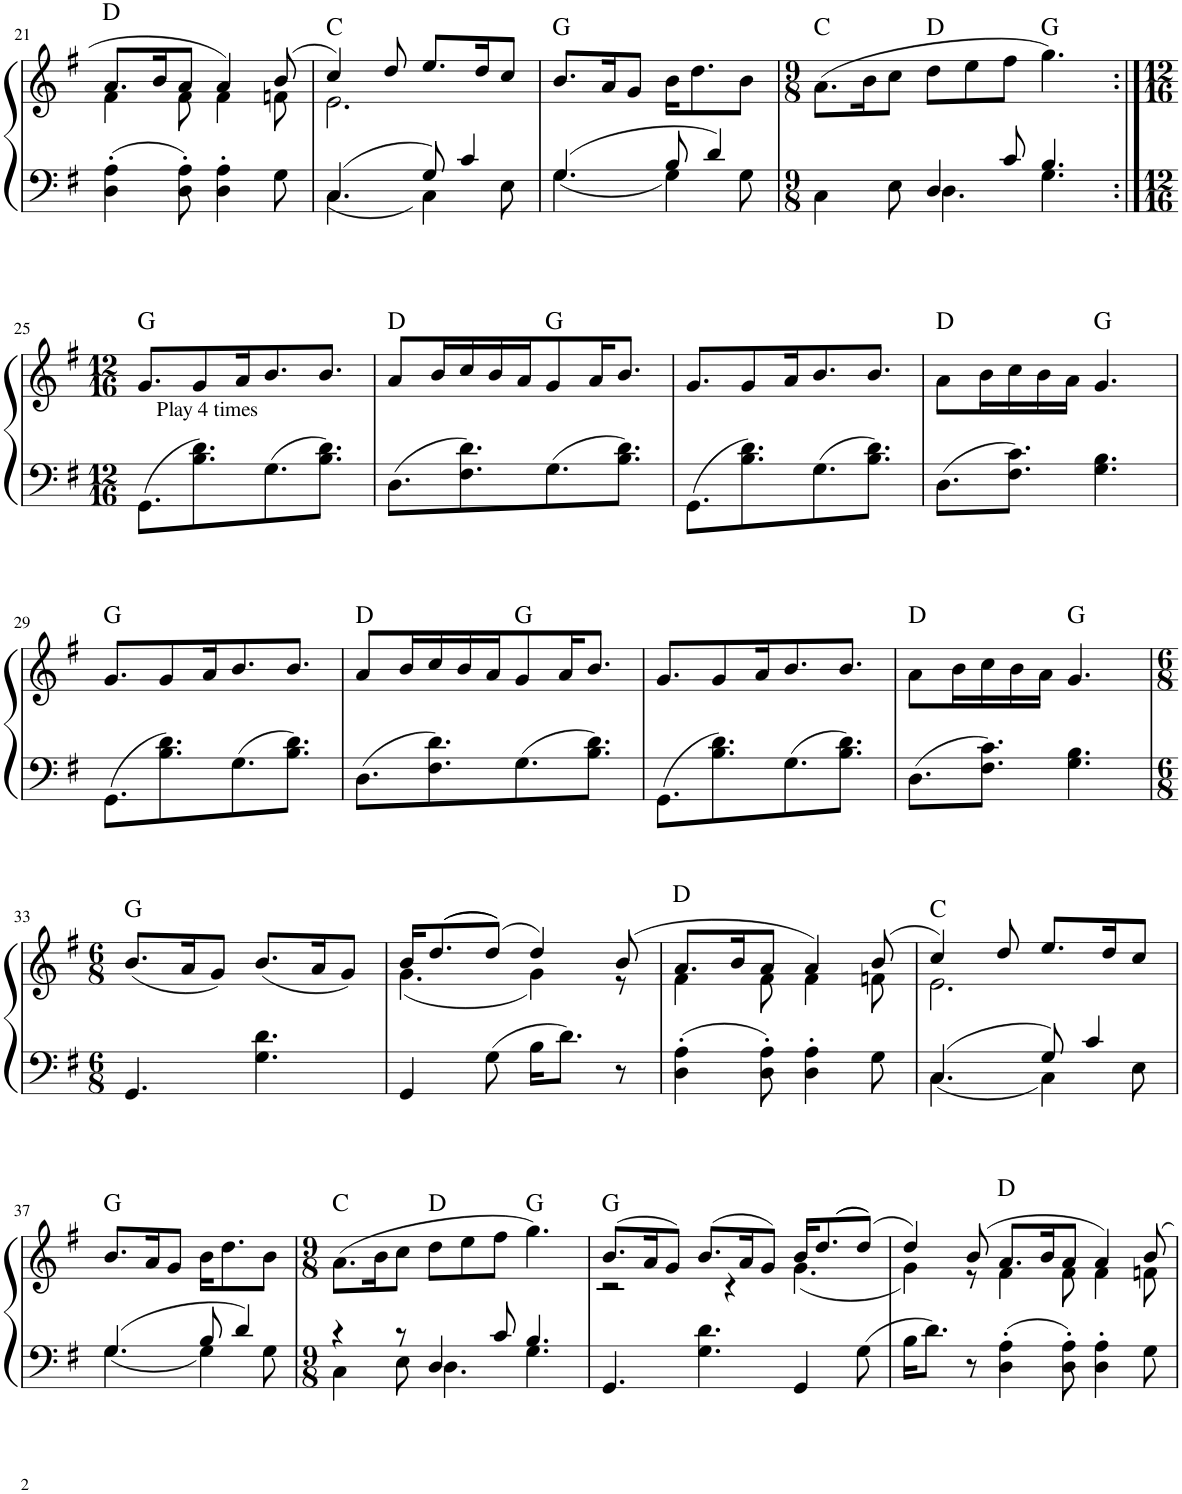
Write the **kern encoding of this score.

**kern	**kern	**harte
*part1	*part1	*part1
*staff2	*staff1	*
*I"Accordion	*	*
*I'Acc.	*	*
!!LO:PB:g=z
*clefF4	*clefG2	*
*k[f#]	*k[f#]	*
*M6/8	*M6/8	*
=21	=21	=21
*	*^	*
4D\' 4A\'	8.a/L	4f#\	D:maj
.	16b/K	.	.
8D\' 8A\'	8a/J	8f#\	.
4D\' 4A\'	4a/	4f#\	.
8G\	(8b/	8fn\	.
=22	=22	=22	=22
*^	*	*	*
4.C/	4.C\	4cc/)	2.e\	C:maj
.	.	8dd/	.	.
8G/	4C\	8.ee/L	.	.
4c/	.	.	.	.
.	.	16dd/K	.	.
.	8E\	8cc/J	.	.
*	*	*v	*v	*
=23	=23	=23	=23
4.G/	4.G\	8.b/L	G:maj
.	.	16a/K	.
.	.	8g/J	.
8B/	4G\	16b\KL	.
.	.	8.dd\	.
4d/	.	.	.
.	8G\	8b\J	.
=24	=24	=24	=24
*M9/8	*	*M9/8	*
4ryy	4C\	(8.a\L	C:maj
.	.	16b\K	.
8ryy	8E\	8cc\J	.
4D/	4.D\	8dd\L	D:maj
.	.	8ee\	.
8c/	.	8ff#\J	.
4.B/	4.G\	4.gg\)	G:maj
*v	*v	*	*
!!LO:LB:g=z
=25:|!	=25:|!	=25:|!
*M12/16	*M12/16	*
*^	*	*
!	!	!LO:TX:b:t=Play 4 times	!
*v	*v	*	*
8.GG\L	8.g/L	G:maj
8.B\ 8.d\	8g/	.
.	16a/K	.
8.G\	8.b/	.
8.B\ 8.d\J	8.b/J	.
=26	=26	=26
8.D\L	8a/L	D:maj
.	16b/L	.
8.F#\ 8.d\	16cc/	.
.	16b/	.
.	16a/J	.
8.G\	8g/	G:maj
.	16a/K	.
8.B\ 8.d\J	8.b/J	.
=27	=27	=27
8.GG\L	8.g/L	.
8.B\ 8.d\	8g/	.
.	16a/K	.
8.G\	8.b/	.
8.B\ 8.d\J	8.b/J	.
=28	=28	=28
8.D\L	8a\L	D:maj
.	16b\L	.
8.F#\ 8.c\J	16cc\	.
.	16b\	.
.	16a\JJ	.
4.G\ 4.B\	4.g/	G:maj
!!LO:LB:g=z
=29	=29	=29
8.GG\L	8.g/L	G:maj
8.B\ 8.d\	8g/	.
.	16a/K	.
8.G\	8.b/	.
8.B\ 8.d\J	8.b/J	.
=30	=30	=30
8.D\L	8a/L	D:maj
.	16b/L	.
8.F#\ 8.d\	16cc/	.
.	16b/	.
.	16a/J	.
8.G\	8g/	G:maj
.	16a/K	.
8.B\ 8.d\J	8.b/J	.
=31	=31	=31
8.GG\L	8.g/L	.
8.B\ 8.d\	8g/	.
.	16a/K	.
8.G\	8.b/	.
8.B\ 8.d\J	8.b/J	.
=32	=32	=32
8.D\L	8a\L	D:maj
.	16b\L	.
8.F#\ 8.c\J	16cc\	.
.	16b\	.
.	16a\JJ	.
4.G\ 4.B\	4.g/	G:maj
!!LO:LB:g=z
=33	=33	=33
*M6/8	*M6/8	*
4.GG/	(8.b/L	G:maj
.	16a/K	.
.	8g/J)	.
4.G\ 4.d\	(8.b/L	.
.	16a/K	.
.	8g/J)	.
=34	=34	=34
*	*^	*
4GG/	16b/KL	(4.g\	.
.	((8.dd/	.	.
8G\	(8dd/J))	.	.
16B\KL	4dd/)	4g\)	.
8.d\J	.	.	.
8r	(8b/	8r	.
=35	=35	=35	=35
4D\' 4A\'	8.a/L	4f#\	D:maj
.	16b/K	.	.
8D\' 8A\'	8a/J	8f#\	.
4D\' 4A\'	4a/)	4f#\	.
8G\	(8b/	8fn\	.
=36	=36	=36	=36
*^	*	*	*
4.C/	4.C\	4cc/)	2.e\	C:maj
.	.	8dd/	.	.
8G/	4C\	8.ee/L	.	.
4c/	.	.	.	.
.	.	16dd/K	.	.
.	8E\	8cc/J	.	.
*	*	*v	*v	*
!!LO:LB:g=z
=37	=37	=37	=37
4.G/	4.G\	8.b/L	G:maj
.	.	16a/K	.
.	.	8g/J	.
8B/	4G\	16b\KL	.
.	.	8.dd\	.
4d/	.	.	.
.	8G\	8b\J	.
=38	=38	=38	=38
*M9/8	*	*M9/8	*
4r	4C\	(8.a\L	C:maj
.	.	16b\K	.
8r	8E\	8cc\J	.
4D/	4.D\	8dd\L	D:maj
.	.	8ee\	.
8c/	.	8ff#\J	.
4.B/	4.G\	4.gg\)	G:maj
*v	*v	*	*
=39	=39	=39
*	*^	*
4.GG/	(8.b/L	2r	G:maj
.	16a/K	.	.
.	8g/J)	.	.
4.G\ 4.d\	(8.b/L	.	.
.	.	4r	.
.	16a/K	.	.
.	8g/J)	.	.
4GG/	16b/KL	(4.g\	.
.	((8.dd/	.	.
8G\	(8dd/J))	.	.
=40	=40	=40	=40
16B\KL	4dd/)	4g\)	.
8.d\J	.	.	.
8r	(8b/	8r	.
4D\' 4A\'	8.a/L	4f#\	D:maj
.	16b/K	.	.
8D\' 8A\'	8a/J	8f#\	.
4D\' 4A\'	4a/)	4f#\	.
8G\	8b/	8fn\	.
*	*v	*v	*
=	=	=
*-	*-	*-
